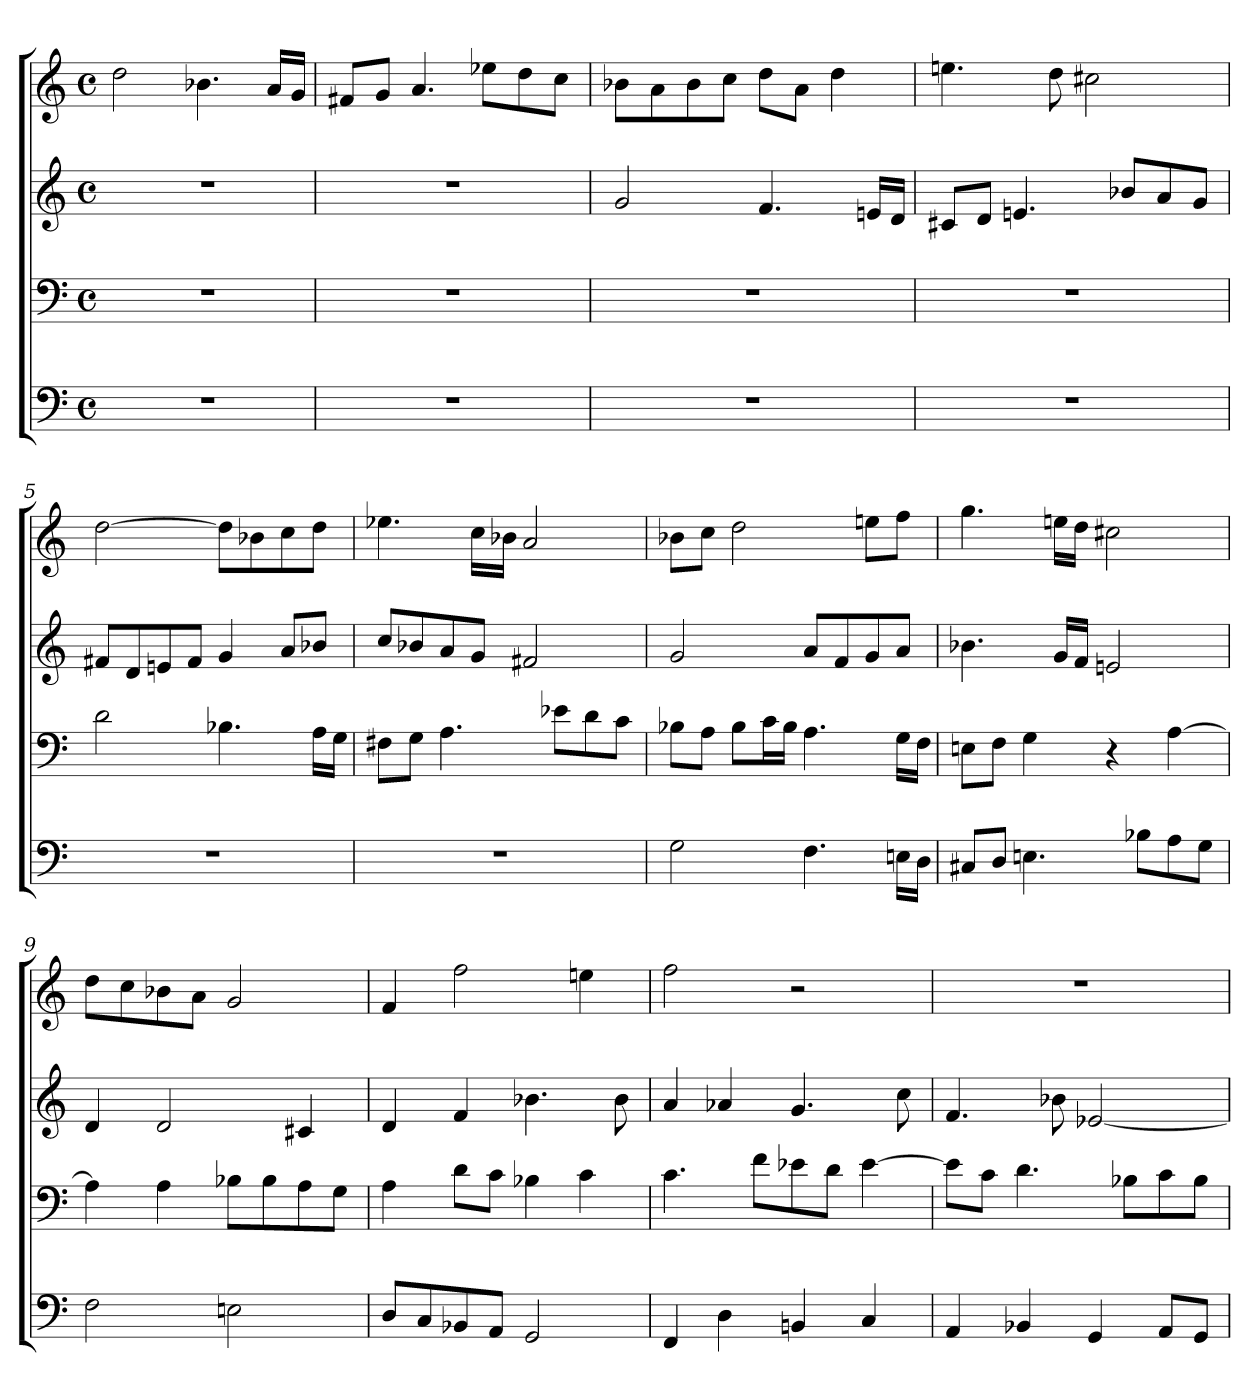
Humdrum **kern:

**kern	**kern	**kern	**kern
*part4	*part3	*part2	*part1
*staff4	*staff3	*staff2	*staff1
*clefF4	*clefF4	*clefG2	*clefG2
*M4/4	*M4/4	*M4/4	*M4/4
*met(c)	*met(c)	*met(c)	*met(c)
=1	=1	=1	=1
1r	1r	1r	2dd\
.	.	.	4.b-\
.	.	.	16a/LL
.	.	.	16g/JJ
=2	=2	=2	=2
1r	1r	1r	8f#/L
.	.	.	8g/J
.	.	.	4.a/
.	.	.	8ee-\L
.	.	.	8dd\
.	.	.	8cc\J
=3	=3	=3	=3
1r	1r	2g/	8b-\L
.	.	.	8a\
.	.	.	8b-\
.	.	.	8cc\J
.	.	4.f/	8dd\L
.	.	.	8a\J
.	.	.	4dd\
.	.	16en/LL	.
.	.	16d/JJ	.
=4	=4	=4	=4
1r	1r	8c#/L	4.een\
.	.	8d/J	.
.	.	4.en/	.
.	.	.	8dd\
.	.	.	2cc#\
.	.	8b-/L	.
.	.	8a/	.
.	.	8g/J	.
!!LO:LB:g=z
=5	=5	=5	=5
1r	2d\	8f#/L	[2dd\
.	.	8d/	.
.	.	8en/	.
.	.	8f#/J	.
.	4.B-\	4g/	8dd\L]
.	.	.	8b-\
.	.	8a/L	8cc\
.	16A\LL	8b-/J	8dd\J
.	16G\JJ	.	.
=6	=6	=6	=6
1r	8F#\L	8cc/L	4.ee-\
.	8G\J	8b-/	.
.	4.A\	8a/	.
.	.	8g/J	16cc\LL
.	.	.	16b-\JJ
.	.	2f#/	2a/
.	8e-\L	.	.
.	8d\	.	.
.	8c\J	.	.
=7	=7	=7	=7
2G\	8B-\L	2g/	8b-\L
.	8A\J	.	8cc\J
.	8B-\L	.	2dd\
.	16c\L	.	.
.	16B-\JJ	.	.
4.F\	4.A\	8a/L	.
.	.	8f/	.
.	.	8g/	8een\L
16En\LL	16G\LL	8a/J	8ff\J
16D\JJ	16F\JJ	.	.
=8	=8	=8	=8
8C#/L	8En\L	4.b-\	4.gg\
8D/J	8F\J	.	.
4.En\	4G\	.	.
.	.	16g/LL	16een\LL
.	.	16f/JJ	16dd\JJ
.	4r	2en/	2cc#\
8B-\L	.	.	.
8A\	[4A\	.	.
8G\J	.	.	.
=9	=9	=9	=9
2F\	4A\]	4d/	8dd\L
.	.	.	8cc\
.	4A\	2d/	8b-\
.	.	.	8a\J
2En\	8B-\L	.	2g/
.	8B-\	.	.
.	8A\	4c#/	.
.	8G\J	.	.
!!LO:LB:g=z
=10	=10	=10	=10
8D/L	4A\	4d/	4f/
8C/	.	.	.
8BB-/	8d\L	4f/	2ff\
8AA/J	8c\J	.	.
2GG/	4B-\	4.b-\	.
.	4c\	.	4een\
.	.	8b-\	.
=11	=11	=11	=11
4FF/	4.c\	4a/	2ff\
4D\	.	4a-/	.
.	8f\L	.	.
4BBn/	8e-\	4.g/	2r
.	8d\J	.	.
4C/	[4e-\	.	.
.	.	8cc\	.
=12	=12	=12	=12
4AA/	8e-\L]	4.f/	1r
.	8c\J	.	.
4BB-/	4.d\	.	.
.	.	8b-\	.
4GG/	.	[2e-/	.
.	8B-\L	.	.
8AA/L	8c\	.	.
8GG/J	8B-\J	.	.
=	=	=	=
*-	*-	*-	*-
